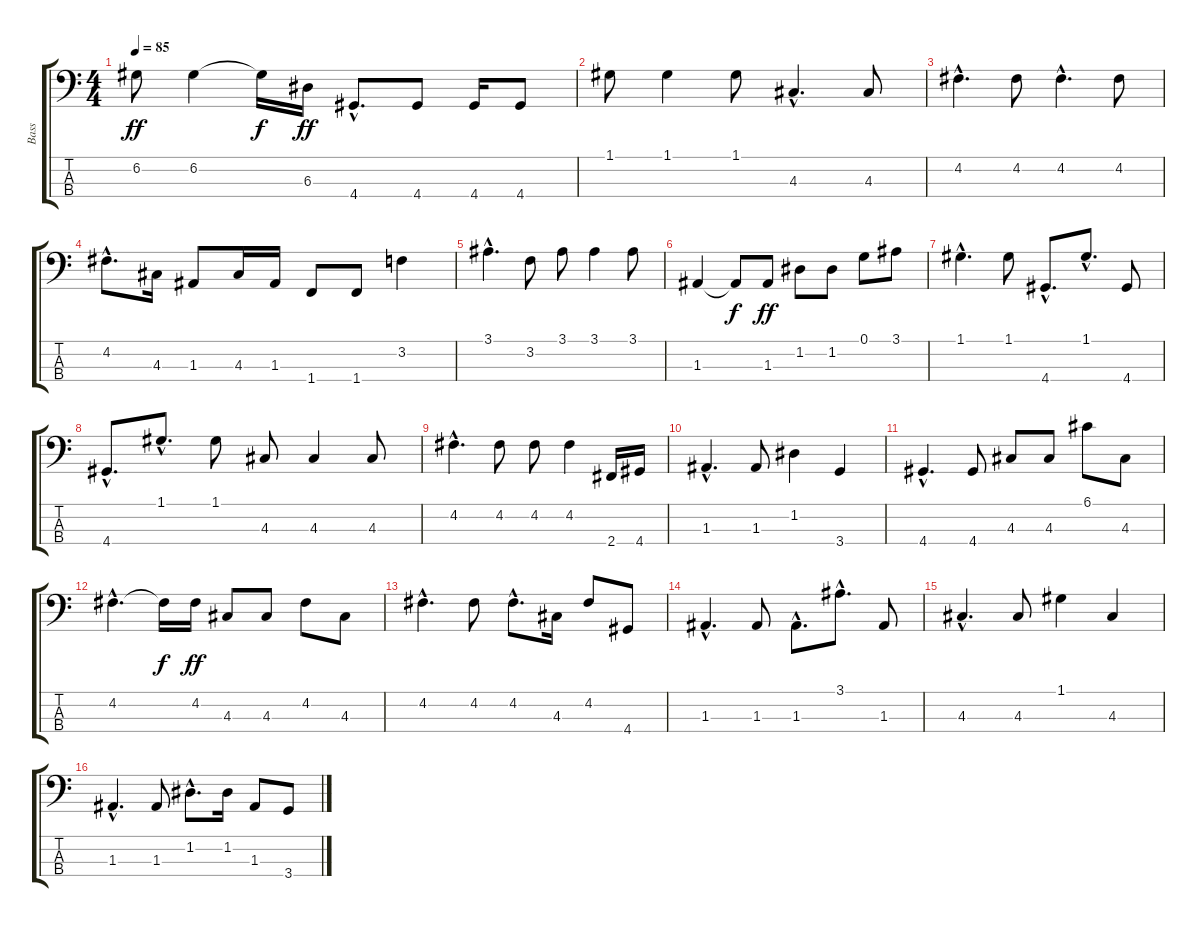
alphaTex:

\track ("Bass" "Bass") {instrument electricbasspick}
\staff {score tabs}
\tuning (G2 D2 A1 E1) {hide}
\ts (4 4)
\tempo 85
\clef f4
\ks c
6.2.8{dy ff} 6.2.4 6.2{t}.16{dy f} 6.3.16{dy ff} 4.4{hac}.8{d} 4.4.8 4.4.16 4.4.8 |
1.1.8 1.1.4 1.1.8 4.3{hac}.4{d} 4.3.8 |
4.2{hac}.4{d} 4.2.8 4.2{hac}.4{d} 4.2.8 |
4.2{hac}.8{d} 4.3.16 1.3.8 4.3.16 1.3.16 1.4.8 1.4.8 3.2.4 |
3.1{hac}.4{d} 3.2.8 3.1.8 3.1.4 3.1.8 |
1.3.4 1.3{t}.8{dy f} 1.3.8{dy ff} 1.2.8 1.2.8 0.1.8 3.1.8 |
1.1{hac}.4{d} 1.1.8 4.4{hac}.8{d} 1.1{hac}.8{d} 4.4.8 |
4.4{hac}.8{d} 1.1{hac}.8{d} 1.1.8 4.3.8 4.3.4 4.3.8 |
4.2{hac}.4{d} 4.2.8 4.2.8 4.2.4 2.4.16 4.4.16 |
1.3{hac}.4{d} 1.3.8 1.2.4 3.4.4 |
4.4{hac}.4{d} 4.4.8 4.3.8 4.3.8 6.1.8 4.3.8 |
4.2{hac}.4{d} 4.2{t}.16{dy f} 4.2.16{dy ff} 4.3.8 4.3.8 4.2.8 4.3.8 |
4.2{hac}.4{d} 4.2.8 4.2{hac}.8{d} 4.3.16 4.2.8 4.4.8 |
1.3{hac}.4{d} 1.3.8 1.3{hac}.8{d} 3.1{hac}.8{d} 1.3.8 |
4.3{hac}.4{d} 4.3.8 1.1.4 4.3.4 |
1.3{hac}.4{d} 1.3.8 1.2{hac}.8{d} 1.2.16 1.3.8 3.4.8
